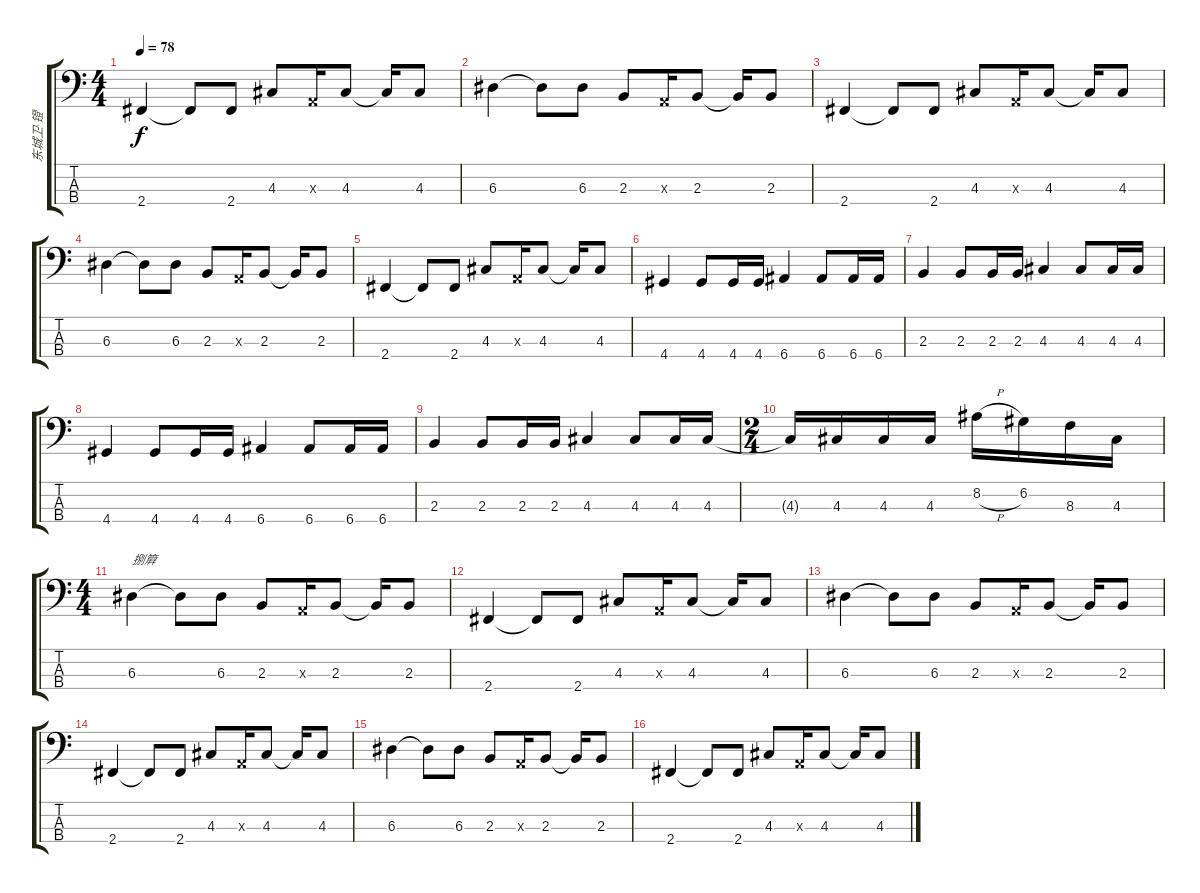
\track ("东城卫·镫" "东城卫·镫") {instrument electricbassfinger}
\staff {score tabs}
\tuning (G2 D2 A1 E1) {hide}
\ts (4 4)
\tempo 78
\clef f4
\ks c
2.4.4{dy f} 2.4{t}.8 2.4.8 4.3.8 0.3{x}.16 4.3.8 4.3{t}.16 4.3.8 |
6.3.4 6.3{t}.8 6.3.8 2.3.8 0.3{x}.16 2.3.8 2.3{t}.16 2.3.8 |
2.4.4 2.4{t}.8 2.4.8 4.3.8 0.3{x}.16 4.3.8 4.3{t}.16 4.3.8 |
6.3.4 6.3{t}.8 6.3.8 2.3.8 0.3{x}.16 2.3.8 2.3{t}.16 2.3.8 |
2.4.4 2.4{t}.8 2.4.8 4.3.8 0.3{x}.16 4.3.8 4.3{t}.16 4.3.8 |
4.4.4 4.4.8 4.4.16 4.4.16 6.4.4 6.4.8 6.4.16 6.4.16 |
2.3.4 2.3.8 2.3.16 2.3.16 4.3.4 4.3.8 4.3.16 4.3.16 |
4.4.4 4.4.8 4.4.16 4.4.16 6.4.4 6.4.8 6.4.16 6.4.16 |
2.3.4 2.3.8 2.3.16 2.3.16 4.3.4 4.3.8 4.3.16 4.3.16 |
\ts (2 4)
4.3{t}.16 4.3.16 4.3.16 4.3.16 8.2{h}.16 6.2.16 8.3.16 4.3.16 |
\ts (4 4)
6.3.4{txt "捌簈"} 6.3{t}.8 6.3.8 2.3.8 0.3{x}.16 2.3.8 2.3{t}.16 2.3.8 |
2.4.4 2.4{t}.8 2.4.8 4.3.8 0.3{x}.16 4.3.8 4.3{t}.16 4.3.8 |
6.3.4 6.3{t}.8 6.3.8 2.3.8 0.3{x}.16 2.3.8 2.3{t}.16 2.3.8 |
2.4.4 2.4{t}.8 2.4.8 4.3.8 0.3{x}.16 4.3.8 4.3{t}.16 4.3.8 |
6.3.4 6.3{t}.8 6.3.8 2.3.8 0.3{x}.16 2.3.8 2.3{t}.16 2.3.8 |
2.4.4 2.4{t}.8 2.4.8 4.3.8 0.3{x}.16 4.3.8 4.3{t}.16 4.3.8
